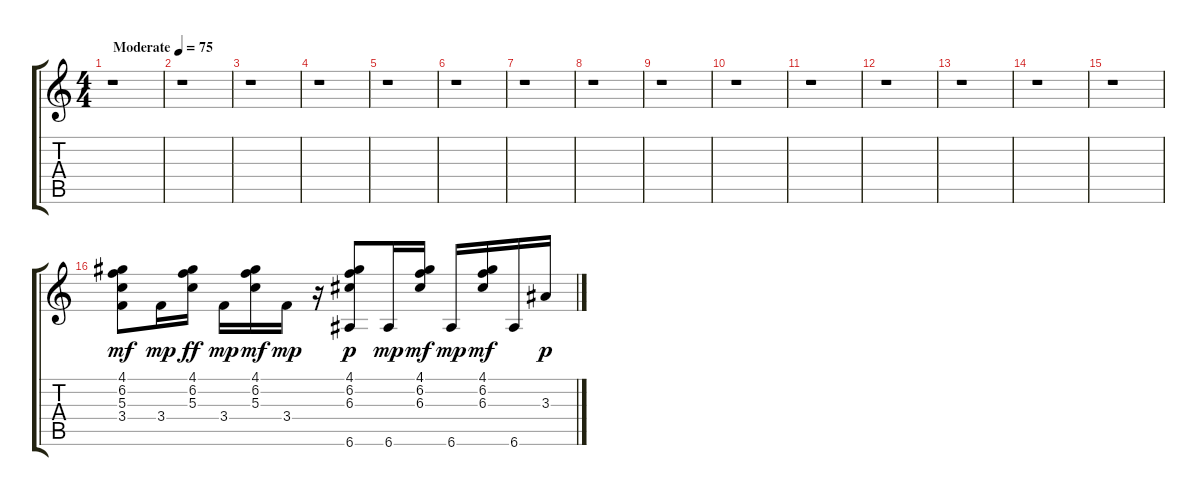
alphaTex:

\track "" {instrument acousticguitarsteel}
\staff {score tabs}
\tuning (E4 B3 G3 D3 A2 E2) {hide}
\ts (4 4)
\tempo (75 "Moderate")
\clef g2
\ks c
r.1{dy mf instrument acousticguitarsteel} |
r.1 |
r.1 |
r.1 |
r.1 |
r.1 |
r.1 |
r.1 |
r.1 |
r.1 |
r.1 |
r.1 |
r.1 |
r.1 |
r.1 |
(4.1 6.2 5.3 3.4).8 3.4.16{dy mp} (4.1 6.2 5.3).16{dy ff} 3.4.16{dy mp} (4.1 6.2 5.3).16{dy mf} 3.4.16{dy mp} r.16 (4.1 6.2 6.3 6.6).8{dy p} 6.6.16{dy mp} (4.1 6.2 6.3).16{dy mf} 6.6.16{dy mp} (4.1 6.2 6.3).16{dy mf} 6.6.16 3.3.16{dy p}
